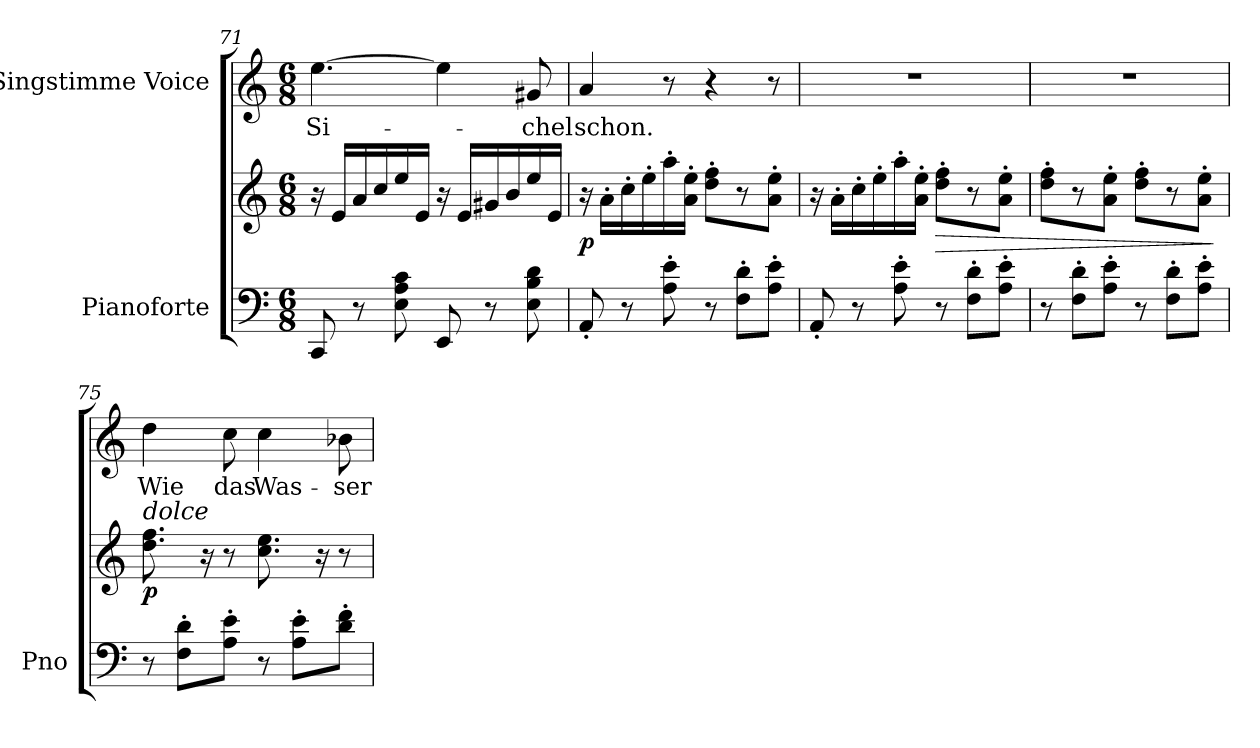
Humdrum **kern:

**kern	**kern	**dynam	**kern	**text
*part2	*part2	*part2	*part1	*part1
*staff3	*staff2	*staff2/3	*staff1	*staff1
*I"Pianoforte	*	*	*I"Singstimme Voice	*
*I'Pno	*	*	*	*
*clefF4	*clefG2	*	*clefG2	*
*k[]	*k[]	*	*k[]	*
*M6/8	*M6/8	*	*M6/8	*
=71	=71	=71	=71	=71
8CC/	16r	.	[4.ee\	Si-
.	16e/LL	.	.	.
8r	16a/	.	.	.
.	16cc/	.	.	.
8E\ 8A\ 8c\	16ee/	.	.	.
.	16e/JJ	.	.	.
8EE/	16r	.	4ee\]	.
.	16e/LL	.	.	.
8r	16g#X/	.	.	.
.	16b/	.	.	.
8E\ 8B\ 8d\	16ee/	.	8g#X/	-chel
.	16e/JJ	.	.	.
=72	=72	=72	=72	=72
!	!	!LO:DY:b	!	!
8AA'/	16r	p	4a/	schon.
.	16a'\LL	.	.	.
8r	16cc'\	.	.	.
.	16ee'\	.	.	.
8A\' 8e\'	16aa'\	.	8r	.
.	16a\' 16ee\'JJ	.	.	.
8r	8dd\' 8ff\'L	.	4r	.
8F\' 8d\'L	8r	.	.	.
8A\' 8e\'J	8a\' 8ee\'J	.	8r	.
=73	=73	=73	=73	=73
8AA'/	16r	.	2.r	.
.	16a'\LL	.	.	.
8r	16cc'\	.	.	.
.	16ee'\	.	.	.
8A\' 8e\'	16aa'\	.	.	.
.	16a\' 16ee\'JJ	.	.	.
!	!	!LO:HP:b	!	!
8r	8dd\' 8ff\'L	>	.	.
8F\' 8d\'L	8r	.	.	.
8A\' 8e\'J	8a\' 8ee\'J	.	.	.
=74	=74	=74	=74	=74
8r	8dd\' 8ff\'L	.	2.r	.
8F\' 8d\'L	8r	.	.	.
8A\' 8e\'J	8a\' 8ee\'J	.	.	.
8r	8dd\' 8ff\'L	.	.	.
8F\' 8d\'L	8r	.	.	.
8A\' 8e\'J	8a\' 8ee\'J	.	.	.
.	.	]	.	.
=75	=75	=75	=75	=75
!	!LO:TX:i:t=dolce	!	!	!
!	!	!LO:DY:b	!	!
8r	8.dd\ 8.ff\	p	4dd\	Wie
8F\' 8d\'L	.	.	.	.
.	16r	.	.	.
8A\' 8e\'J	8r	.	8cc\	das
8r	8.cc\ 8.ee\	.	4cc\	Was-
8A\' 8e\'L	.	.	.	.
.	16r	.	.	.
8d\' 8f\'J	8r	.	8b-X\	-ser
=	=	=	=	=
*-	*-	*-	*-	*-
